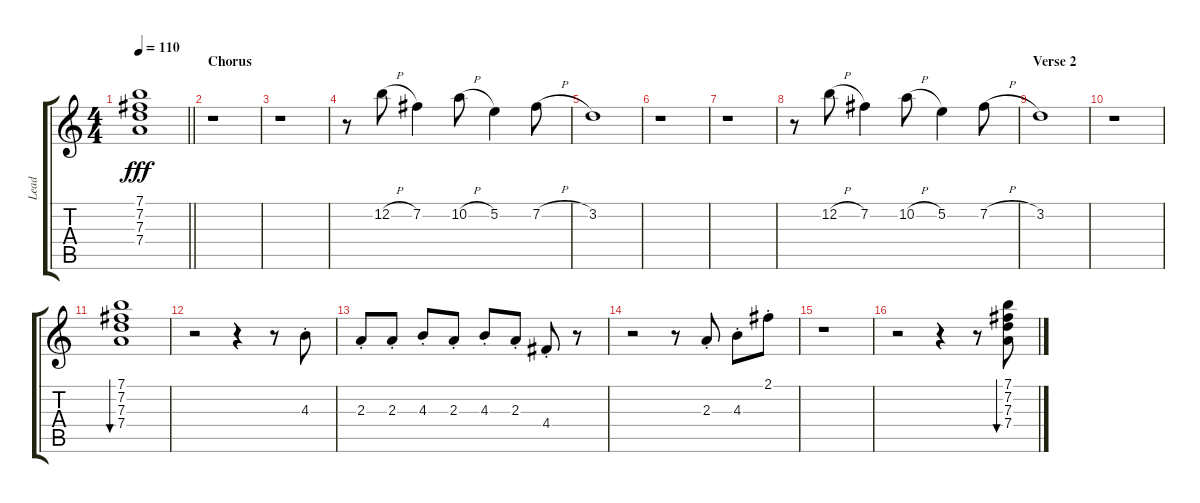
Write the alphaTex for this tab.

\track ("Lead" "Lead") {instrument electricguitarjazz}
\staff {score tabs}
\tuning (E4 B3 G3 D3 A2 E2) {hide}
\ts (4 4)
\tempo 110
\clef g2
\barLineRight lightlight
\ks c
(7.1{t} 7.2{t} 7.3{t} 7.4{t}).1{dy fff} |
\section ("" "Chorus")
r.1 |
r.1 |
r.8 12.2{h}.8 7.2.4 10.2{h}.8 5.2.4 7.2{h}.8 |
3.2.1 |
r.1 |
r.1 |
r.8 12.2{h}.8 7.2.4 10.2{h}.8 5.2.4 7.2{h}.8 |
\section ("" "Verse 2")
3.2.1 |
r.1 |
(7.1 7.2 7.3 7.4).1{bu 480} |
r.2 r.4 r.8 4.3{st}.8 |
2.3{st}.8 2.3{st}.8 4.3{st}.8 2.3{st}.8 4.3{st}.8 2.3{st}.8 4.4{st}.8 r.8 |
r.2 r.8 2.3{st}.8 4.3{st}.8 2.1{st}.8 |
r.1 |
r.2 r.4 r.8 (7.1 7.2 7.3 7.4).8{bu 480}
